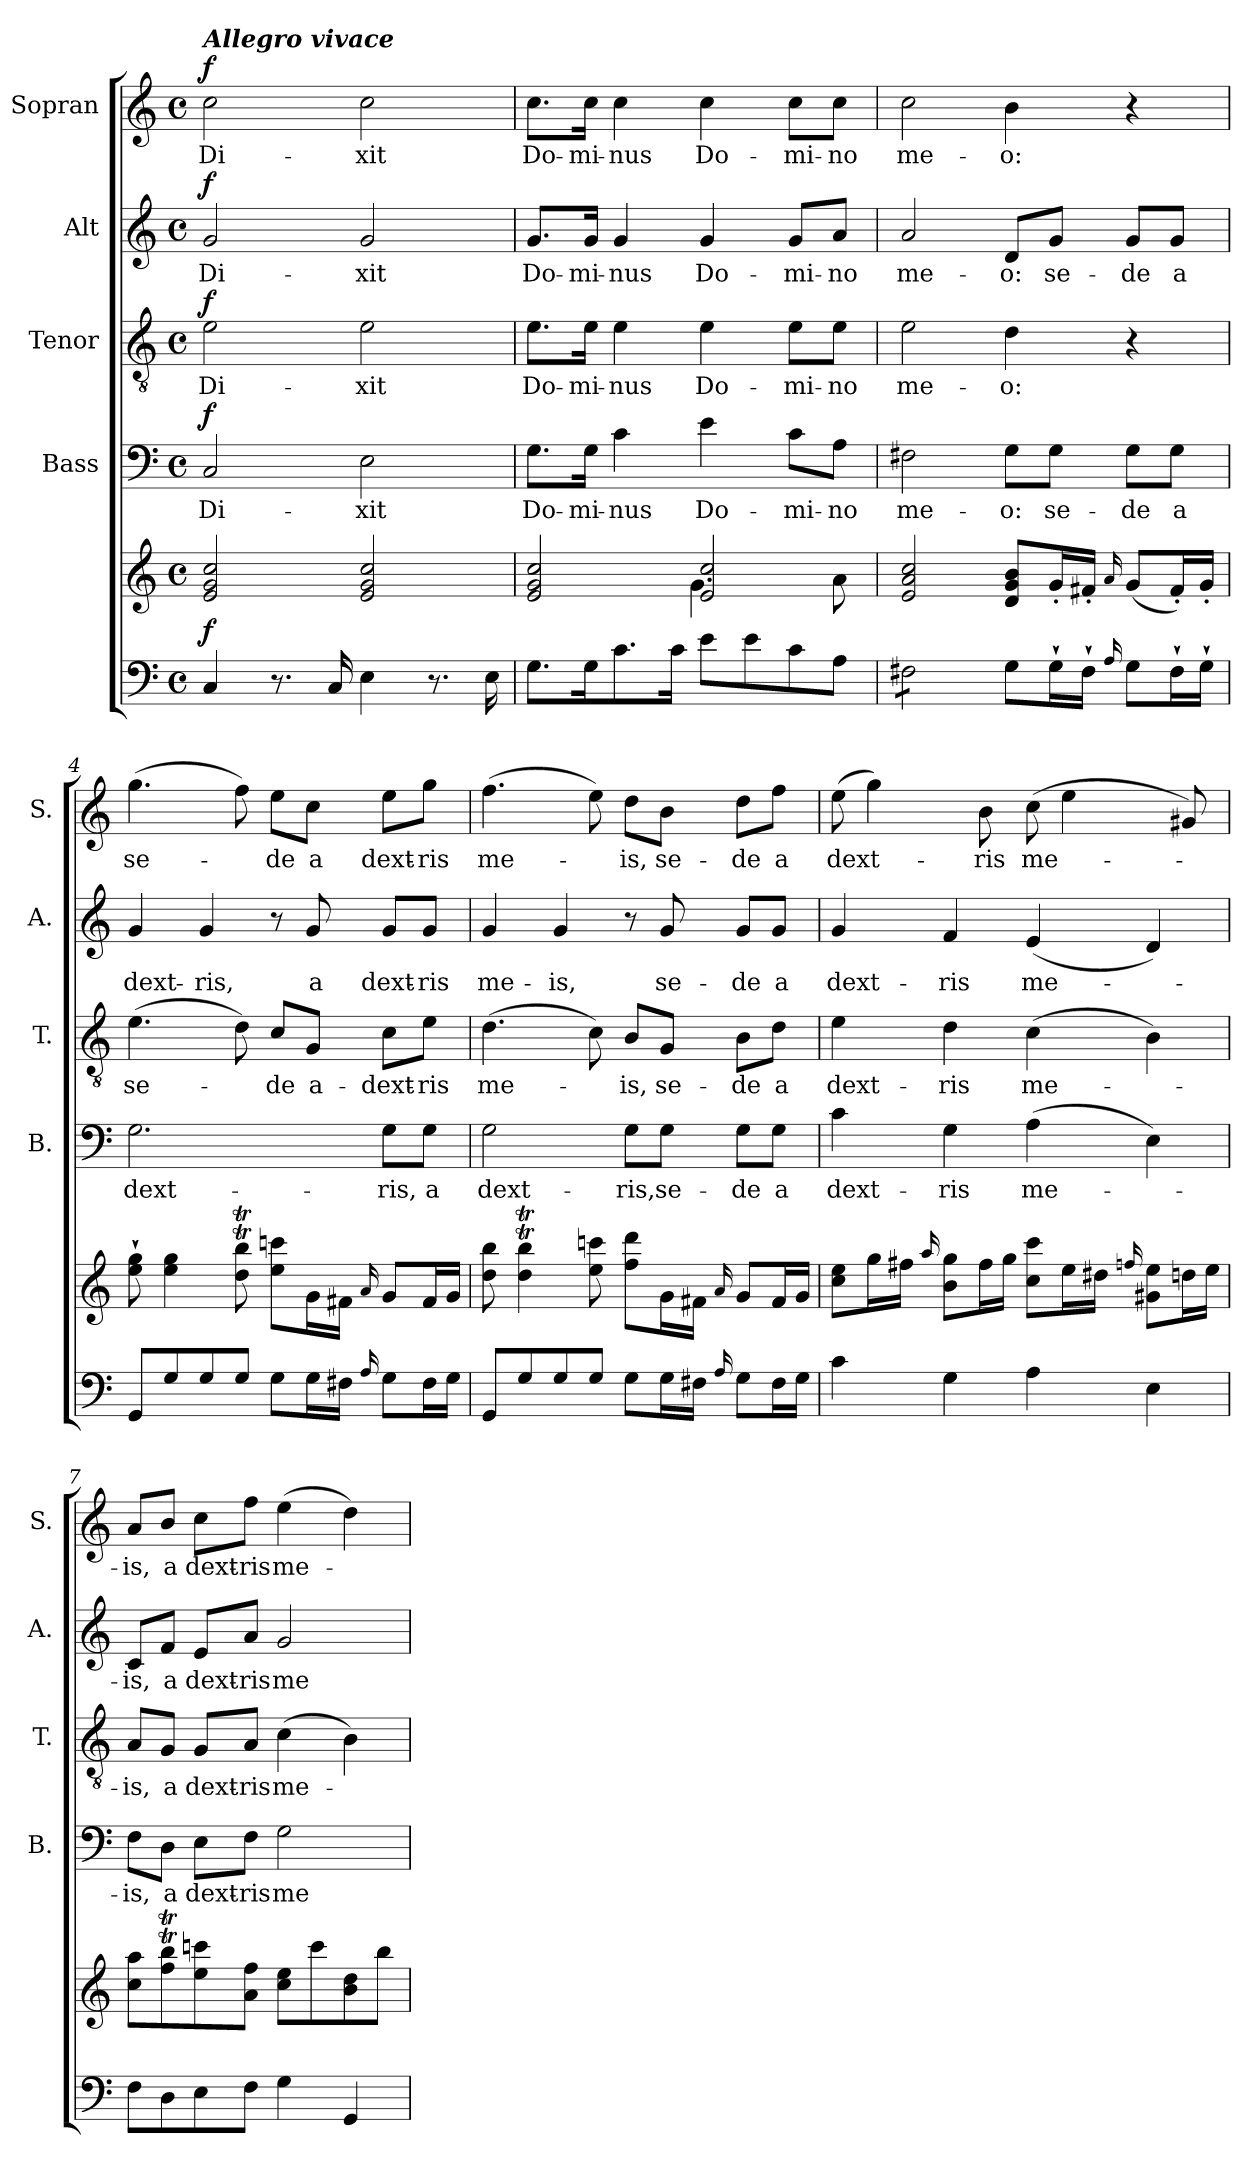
**kern	**kern	**dynam	**kern	**text	**dynam	**kern	**text	**dynam	**kern	**text	**dynam	**kern	**text	**dynam
*part5	*part5	*part5	*part4	*part4	*part4	*part3	*part3	*part3	*part2	*part2	*part2	*part1	*part1	*part1
*staff6	*staff5	*staff5/6	*staff4	*staff4	*staff4	*staff3	*staff3	*staff3	*staff2	*staff2	*staff2	*staff1	*staff1	*staff1
*	*	*	*I"Bass	*	*	*I"Tenor	*	*	*I"Alt	*	*	*I"Sopran	*	*
*	*	*	*I'B.	*	*	*I'T.	*	*	*I'A.	*	*	*I'S.	*	*
*clefF4	*clefG2	*	*clefF4	*	*	*clefGv2	*	*	*clefG2	*	*	*clefG2	*	*
*k[]	*k[]	*	*k[]	*	*	*k[]	*	*	*k[]	*	*	*k[]	*	*
*C:	*C:	*	*C:	*	*	*C:	*	*	*C:	*	*	*C:	*	*
*M4/4	*M4/4	*	*M4/4	*	*	*M4/4	*	*	*M4/4	*	*	*M4/4	*	*
*met(c)	*met(c)	*	*met(c)	*	*	*met(c)	*	*	*met(c)	*	*	*met(c)	*	*
=1	=1	=1	=1	=1	=1	=1	=1	=1	=1	=1	=1	=1	=1	=1
!	!	!	!	!	!	!	!	!	!	!	!	!LO:TX:a:Bi:t=Allegro vivace	!	!
!	!	!LO:DY:a=2	!	!LO:LY:b	!LO:DY:a	!	!LO:LY:b	!LO:DY:a	!	!LO:LY:b	!LO:DY:a	!	!LO:LY:b	!LO:DY:a
4C/	2e/ 2g/ 2cc/	f	2C/	Di-	f	2e\	Di-	f	2g/	Di-	f	2cc\	Di-	f
8.r	.	.	.	.	.	.	.	.	.	.	.	.	.	.
16C/	.	.	.	.	.	.	.	.	.	.	.	.	.	.
!	!	!	!	!LO:LY:b	!	!	!LO:LY:b	!	!	!LO:LY:b	!	!	!LO:LY:b	!
4E\	2e/ 2g/ 2cc/	.	2E\	-xit	.	2e\	-xit	.	2g/	-xit	.	2cc\	-xit	.
8.r	.	.	.	.	.	.	.	.	.	.	.	.	.	.
16E\	.	.	.	.	.	.	.	.	.	.	.	.	.	.
=2	=2	=2	=2	=2	=2	=2	=2	=2	=2	=2	=2	=2	=2	=2
*	*^	*	*	*	*	*	*	*	*	*	*	*	*	*
!	!	!	!	!	!LO:LY:b	!	!	!LO:LY:b	!	!	!LO:LY:b	!	!	!LO:LY:b	!
8.G\L	2e/ 2g/ 2cc/	2ryy	.	8.G\L	Do-	.	8.e\L	Do-	.	8.g/L	Do-	.	8.cc\L	Do-	.
!	!	!	!	!	!LO:LY:b	!	!	!LO:LY:b	!	!	!LO:LY:b	!	!	!LO:LY:b	!
16G\k	.	.	.	16G\Jk	-mi-	.	16e\Jk	-mi-	.	16g/Jk	-mi-	.	16cc\Jk	-mi-	.
!	!	!	!	!	!LO:LY:b	!	!	!LO:LY:b	!	!	!LO:LY:b	!	!	!LO:LY:b	!
8.c\	.	.	.	4c\	-nus	.	4e\	-nus	.	4g/	-nus	.	4cc\	-nus	.
16c\Jk	.	.	.	.	.	.	.	.	.	.	.	.	.	.	.
!	!	!	!	!	!LO:LY:b	!	!	!LO:LY:b	!	!	!LO:LY:b	!	!	!LO:LY:b	!
8e\L	2e/ 2cc/	4.g\	.	4e\	Do-	.	4e\	Do-	.	4g/	Do-	.	4cc\	Do-	.
8e\	.	.	.	.	.	.	.	.	.	.	.	.	.	.	.
!	!	!	!	!	!LO:LY:b	!	!	!LO:LY:b	!	!	!LO:LY:b	!	!	!LO:LY:b	!
8c\	.	.	.	8c\L	-mi-	.	8e\L	-mi-	.	8g/L	-mi-	.	8cc\L	-mi-	.
!	!	!	!	!	!LO:LY:b	!	!	!LO:LY:b	!	!	!LO:LY:b	!	!	!LO:LY:b	!
8A\J	.	8a\	.	8A\J	-no	.	8e\J	-no	.	8a/J	-no	.	8cc\J	-no	.
=3	=3	=3	=3	=3	=3	=3	=3	=3	=3	=3	=3	=3	=3	=3	=3
!	!	!	!	!	!LO:LY:b	!	!	!LO:LY:b	!	!	!LO:LY:b	!	!	!LO:LY:b	!
*	*v	*v	*	*	*	*	*	*	*	*	*	*	*	*	*
*tremolo	*	*	*	*	*	*	*	*	*	*	*	*	*	*
8F#X\L	2e/ 2a/ 2cc/	.	2F#X\	me-	.	2e\	me-	.	2a/	me-	.	2cc\	me-	.
8F#X\	.	.	.	.	.	.	.	.	.	.	.	.	.	.
8F#X\	.	.	.	.	.	.	.	.	.	.	.	.	.	.
8F#X\J	.	.	.	.	.	.	.	.	.	.	.	.	.	.
*Xtremolo	*	*	*	*	*	*	*	*	*	*	*	*	*	*
!	!	!	!	!LO:LY:b	!	!	!LO:LY:b	!	!	!LO:LY:b	!	!	!LO:LY:b	!
8G\L	8d/ 8g/ 8b/L	.	8G\L	-o:	.	4d\	-o:	.	8d/L	-o:	.	4b\	-o:	.
!	!	!	!	!LO:LY:b	!	!	!	!	!	!LO:LY:b	!	!	!	!
16G`>\L	16g'</L	.	8G\J	se-	.	.	.	.	8g/J	se-	.	.	.	.
16F#`>\JJ	16f#X'</JJ	.	.	.	.	.	.	.	.	.	.	.	.	.
16qqA/	16qqa/	.	.	.	.	.	.	.	.	.	.	.	.	.
!	!	!	!	!LO:LY:b	!	!	!	!	!	!LO:LY:b	!	!	!	!
8G\L	(<8g/L	.	8G\L	-de	.	4r	.	.	8g/L	-de	.	4r	.	.
!	!	!	!	!LO:LY:b	!	!	!	!	!	!LO:LY:b	!	!	!	!
16F#`>\L	16f#'</L)	.	8G\J	a	.	.	.	.	8g/J	a	.	.	.	.
16G`>\JJ	16g'</JJ	.	.	.	.	.	.	.	.	.	.	.	.	.
!!LO:LB:g=z
=4	=4	=4	=4	=4	=4	=4	=4	=4	=4	=4	=4	=4	=4	=4
!	!	!	!	!LO:LY:b	!	!	!LO:LY:b	!	!	!LO:LY:b	!	!	!LO:LY:b	!
8GG/L	8ee\`> 8gg\`>	.	2.G\	dext-	.	(>4.e\	se-	.	4g/	dext-	.	(>4.gg\	se-	.
8G/	4ee\ 4gg\	.	.	.	.	.	.	.	.	.	.	.	.	.
!	!	!	!	!	!	!	!	!	!	!LO:LY:b	!	!	!	!
8G/	.	.	.	.	.	.	.	.	4g/	-ris,	.	.	.	.
8G/J	8dd\T 8bb\T	.	.	.	.	8d\)	.	.	.	.	.	8ff\)	.	.
!	!	!	!	!	!	!	!LO:LY:b	!	!	!	!	!	!LO:LY:b	!
8G\L	8ee\ 8ccc\L	.	.	.	.	8c/L	-de	.	8r	.	.	8ee\L	-de	.
!	!	!	!	!	!	!	!LO:LY:b	!	!	!LO:LY:b	!	!	!LO:LY:b	!
16G\L	16g\L	.	.	.	.	8G/J	a-	.	8g/	a	.	8cc\J	a	.
16F#X\JJ	16f#X\JJ	.	.	.	.	.	.	.	.	.	.	.	.	.
16qqA/	16qqa/	.	.	.	.	.	.	.	.	.	.	.	.	.
!	!	!	!	!LO:LY:b	!	!	!LO:LY:b	!	!	!LO:LY:b	!	!	!LO:LY:b	!
8G\L	8g/L	.	8G\L	-ris,	.	8c\L	-dext-	.	8g/L	dext-	.	8ee\L	dext-	.
!	!	!	!	!LO:LY:b	!	!	!LO:LY:b	!	!	!LO:LY:b	!	!	!LO:LY:b	!
16F#\L	16f#/L	.	8G\J	a	.	8e\J	-ris	.	8g/J	-ris	.	8gg\J	-ris	.
16G\JJ	16g/JJ	.	.	.	.	.	.	.	.	.	.	.	.	.
=5	=5	=5	=5	=5	=5	=5	=5	=5	=5	=5	=5	=5	=5	=5
!	!	!	!	!LO:LY:b	!	!	!LO:LY:b	!	!	!LO:LY:b	!	!	!LO:LY:b	!
8GG/L	8dd\ 8bb\	.	2G\	dext-	.	(>4.d\	me-	.	4g/	me-	.	(>4.ff\	me-	.
8G/	4dd\T 4bb\T	.	.	.	.	.	.	.	.	.	.	.	.	.
!	!	!	!	!	!	!	!	!	!	!LO:LY:b	!	!	!	!
8G/	.	.	.	.	.	.	.	.	4g/	-is,	.	.	.	.
8G/J	8ee\ 8ccc\	.	.	.	.	8c\)	.	.	.	.	.	8ee\)	.	.
!	!	!	!	!LO:LY:b	!	!	!LO:LY:b	!	!	!	!	!	!LO:LY:b	!
8G\L	8ff\ 8ddd\L	.	8G\L	-ris,	.	8B/L	-is,	.	8r	.	.	8dd\L	-is,	.
!	!	!	!	!LO:LY:b	!	!	!LO:LY:b	!	!	!LO:LY:b	!	!	!LO:LY:b	!
16G\L	16g\L	.	8G\J	se-	.	8G/J	se-	.	8g/	se-	.	8b\J	se-	.
16F#X\JJ	16f#X\JJ	.	.	.	.	.	.	.	.	.	.	.	.	.
16qqA/	16qqa/	.	.	.	.	.	.	.	.	.	.	.	.	.
!	!	!	!	!LO:LY:b	!	!	!LO:LY:b	!	!	!LO:LY:b	!	!	!LO:LY:b	!
8G\L	8g/L	.	8G\L	-de	.	8B\L	-de	.	8g/L	-de	.	8dd\L	-de	.
!	!	!	!	!LO:LY:b	!	!	!LO:LY:b	!	!	!LO:LY:b	!	!	!LO:LY:b	!
16F#\L	16f#/L	.	8G\J	a	.	8d\J	a	.	8g/J	a	.	8ff\J	a	.
16G\JJ	16g/JJ	.	.	.	.	.	.	.	.	.	.	.	.	.
=6	=6	=6	=6	=6	=6	=6	=6	=6	=6	=6	=6	=6	=6	=6
!	!	!	!	!LO:LY:b	!	!	!LO:LY:b	!	!	!LO:LY:b	!	!	!LO:LY:b	!
4c\	8cc\ 8ee\L	.	4c\	dext-	.	4e\	dext-	.	4g/	dext-	.	(>8ee\	dext-	.
.	16gg\L	.	.	.	.	.	.	.	.	.	.	4gg\)	.	.
.	16ff#X\JJ	.	.	.	.	.	.	.	.	.	.	.	.	.
.	16qqaa/	.	.	.	.	.	.	.	.	.	.	.	.	.
!	!	!	!	!LO:LY:b	!	!	!LO:LY:b	!	!	!LO:LY:b	!	!	!	!
4G\	8b\ 8gg\L	.	4G\	-ris	.	4d\	-ris	.	4f/	-ris	.	.	.	.
!	!	!	!	!	!	!	!	!	!	!	!	!	!LO:LY:b	!
.	16ff#\L	.	.	.	.	.	.	.	.	.	.	8b\	-ris	.
.	16gg\JJ	.	.	.	.	.	.	.	.	.	.	.	.	.
!	!	!	!	!LO:LY:b	!	!	!LO:LY:b	!	!	!LO:LY:b	!	!	!LO:LY:b	!
4A\	8cc\ 8ccc\L	.	(>4A\	me-	.	(>4c\	me-	.	(<4e/	me-	.	(>8cc\	me-	.
.	16ee\L	.	.	.	.	.	.	.	.	.	.	4ee\	.	.
.	16dd#X\JJ	.	.	.	.	.	.	.	.	.	.	.	.	.
.	16qqffn/	.	.	.	.	.	.	.	.	.	.	.	.	.
4E\	8g#X\ 8ee\L	.	4E\)	.	.	4B\)	.	.	4d/)	.	.	.	.	.
.	16ddn\L	.	.	.	.	.	.	.	.	.	.	8g#X/)	.	.
.	16ee\JJ	.	.	.	.	.	.	.	.	.	.	.	.	.
!!LO:PB:g=z
=7	=7	=7	=7	=7	=7	=7	=7	=7	=7	=7	=7	=7	=7	=7
!	!	!	!	!LO:LY:b	!	!	!LO:LY:b	!	!	!LO:LY:b	!	!	!LO:LY:b	!
8F\L	8cc\ 8aa\L	.	8F\L	-is,	.	8A/L	-is,	.	8c/L	-is,	.	8a/L	-is,	.
!	!	!	!	!LO:LY:b	!	!	!LO:LY:b	!	!	!LO:LY:b	!	!	!LO:LY:b	!
8D\	8ff\T 8bb\T	.	8D\J	a	.	8G/J	a	.	8f/J	a	.	8b/J	a	.
!	!	!	!	!LO:LY:b	!	!	!LO:LY:b	!	!	!LO:LY:b	!	!	!LO:LY:b	!
8E\	8ee\ 8ccc\	.	8E\L	dext-	.	8G/L	dext-	.	8e/L	dext-	.	8cc\L	dext-	.
!	!	!	!	!LO:LY:b	!	!	!LO:LY:b	!	!	!LO:LY:b	!	!	!LO:LY:b	!
8F\J	8a\ 8ff\J	.	8F\J	-ris	.	8A/J	-ris	.	8a/J	-ris	.	8ff\J	-ris	.
!	!	!	!	!LO:LY:b	!	!	!LO:LY:b	!	!	!LO:LY:b	!	!	!LO:LY:b	!
4G\	8cc\ 8ee\L	.	2G\	me-	.	(>4c\	me-	.	2g/	me-	.	(>4ee\	me-	.
.	8ccc\	.	.	.	.	.	.	.	.	.	.	.	.	.
4GG/	8b\ 8dd\	.	.	.	.	4B\)	.	.	.	.	.	4dd\)	.	.
.	8bb\J	.	.	.	.	.	.	.	.	.	.	.	.	.
=	=	=	=	=	=	=	=	=	=	=	=	=	=	=
*-	*-	*-	*-	*-	*-	*-	*-	*-	*-	*-	*-	*-	*-	*-
